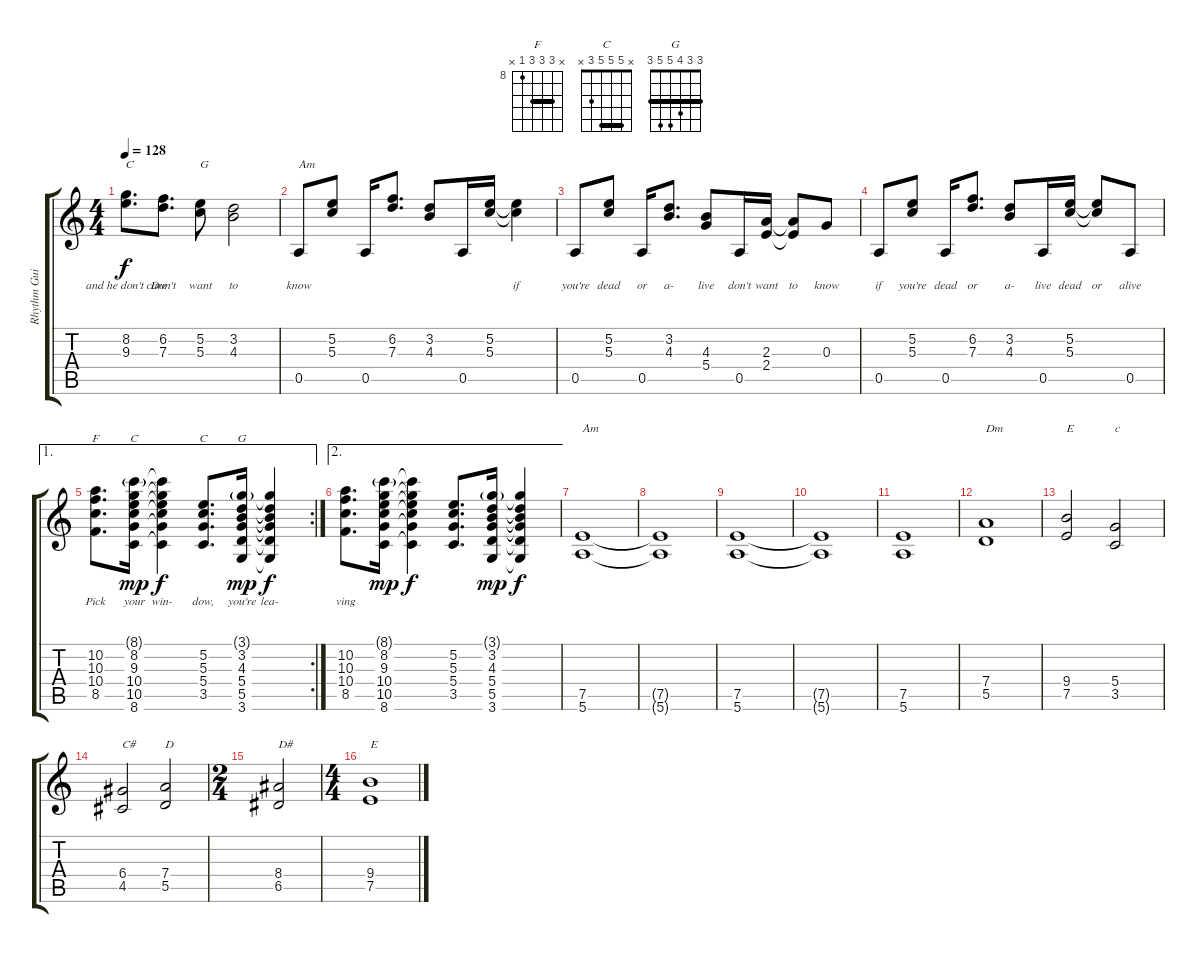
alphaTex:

\track ("Rhythm Guitar" "Rhythm Gui") {instrument overdrivenguitar}
\staff {score tabs}
\tuning (E4 B3 G3 D3 A2 E2) {hide}
\chord ("F" x 10 10 10 8 x) {firstfret 8 barre 10}
\chord ("C" 8 8 9 10 10 8) {firstfret 8 barre 8}
\chord ("C" x 5 5 5 3 x) {barre 5}
\chord ("G" 3 3 4 5 5 3) {barre 3}
\ts (4 4)
\tempo 128
\clef g2
\ks c
(8.2 9.3).8{d txt "C" lyrics (0 "and he don't care") lyrics (1 "") lyrics (2 "") lyrics (3 "") lyrics (4 "") dy f} (6.2 7.3).8{d lyrics (0 "Don't") lyrics (1 "") lyrics (2 "") lyrics (3 "") lyrics (4 "")} (5.2 5.3).8{txt "G" lyrics (0 "want") lyrics (1 "") lyrics (2 "") lyrics (3 "") lyrics (4 "")} (3.2 4.3).2{lyrics (0 "to") lyrics (1 "") lyrics (2 "") lyrics (3 "") lyrics (4 "")} |
0.5.8{txt "Am" lyrics (0 "know") lyrics (1 "") lyrics (2 "") lyrics (3 "") lyrics (4 "")} (5.2 5.3).8{lyrics (0 "") lyrics (1 "") lyrics (2 "") lyrics (3 "") lyrics (4 "")} 0.5.16{lyrics (0 "") lyrics (1 "") lyrics (2 "") lyrics (3 "") lyrics (4 "")} (6.2 7.3).8{d lyrics (0 "") lyrics (1 "") lyrics (2 "") lyrics (3 "") lyrics (4 "")} (3.2 4.3).8{lyrics (0 "") lyrics (1 "") lyrics (2 "") lyrics (3 "") lyrics (4 "")} 0.5.16{lyrics (0 "") lyrics (1 "") lyrics (2 "") lyrics (3 "") lyrics (4 "")} (5.2 5.3).16{lyrics (0 "") lyrics (1 "") lyrics (2 "") lyrics (3 "") lyrics (4 "")} (5.2{t} 5.3{t}).4{lyrics (0 "if") lyrics (1 "") lyrics (2 "") lyrics (3 "") lyrics (4 "")} |
0.5.8{lyrics (0 "you're") lyrics (1 "") lyrics (2 "") lyrics (3 "") lyrics (4 "")} (5.2 5.3).8{lyrics (0 "dead") lyrics (1 "") lyrics (2 "") lyrics (3 "") lyrics (4 "")} 0.5.16{lyrics (0 "or") lyrics (1 "") lyrics (2 "") lyrics (3 "") lyrics (4 "")} (3.2 4.3).8{d lyrics (0 "a-") lyrics (1 "") lyrics (2 "") lyrics (3 "") lyrics (4 "")} (4.3 5.4).8{lyrics (0 "live") lyrics (1 "") lyrics (2 "") lyrics (3 "") lyrics (4 "")} 0.5.16{lyrics (0 "don't") lyrics (1 "") lyrics (2 "") lyrics (3 "") lyrics (4 "")} (2.3 2.4).16{lyrics (0 "want") lyrics (1 "") lyrics (2 "") lyrics (3 "") lyrics (4 "")} (2.3{t} 2.4{t}).8{lyrics (0 "to") lyrics (1 "") lyrics (2 "") lyrics (3 "") lyrics (4 "")} 0.3.8{lyrics (0 "know") lyrics (1 "") lyrics (2 "") lyrics (3 "") lyrics (4 "")} |
0.5.8{lyrics (0 "if") lyrics (1 "") lyrics (2 "") lyrics (3 "") lyrics (4 "")} (5.2 5.3).8{lyrics (0 "you're") lyrics (1 "") lyrics (2 "") lyrics (3 "") lyrics (4 "")} 0.5.16{lyrics (0 "dead") lyrics (1 "") lyrics (2 "") lyrics (3 "") lyrics (4 "")} (6.2 7.3).8{d lyrics (0 "or") lyrics (1 "") lyrics (2 "") lyrics (3 "") lyrics (4 "")} (3.2 4.3).8{lyrics (0 "a-") lyrics (1 "") lyrics (2 "") lyrics (3 "") lyrics (4 "")} 0.5.16{lyrics (0 "live") lyrics (1 "") lyrics (2 "") lyrics (3 "") lyrics (4 "")} (5.2 5.3).16{lyrics (0 "dead") lyrics (1 "") lyrics (2 "") lyrics (3 "") lyrics (4 "")} (5.2{t} 5.3{t}).8{lyrics (0 "or") lyrics (1 "") lyrics (2 "") lyrics (3 "") lyrics (4 "")} 0.5.8{lyrics (0 "alive") lyrics (1 "") lyrics (2 "") lyrics (3 "") lyrics (4 "")} |
\ae 1
\rc 2
(10.2 10.3 10.4 8.5).8{d ch "F" lyrics (0 "Pick") lyrics (1 "") lyrics (2 "") lyrics (3 "") lyrics (4 "")} (8.1{g} 8.2 9.3 10.4 10.5 8.6).16{ch "C" lyrics (0 "your") lyrics (1 "") lyrics (2 "") lyrics (3 "") lyrics (4 "") dy mp} (8.1{t} 8.2{t} 9.3{t} 10.4{t} 10.5{t} 8.6{t}).4{lyrics (0 "win-") lyrics (1 "") lyrics (2 "") lyrics (3 "") lyrics (4 "") dy f} (5.2 5.3 5.4 3.5).8{d ch "C" lyrics (0 "dow,") lyrics (1 "") lyrics (2 "") lyrics (3 "") lyrics (4 "")} (3.1{g} 3.2 4.3 5.4 5.5 3.6).16{ch "G" lyrics (0 "you're") lyrics (1 "") lyrics (2 "") lyrics (3 "") lyrics (4 "") dy mp} (3.1{t} 3.2{t} 4.3{t} 5.4{t} 5.5{t} 3.6{t}).4{lyrics (0 "lea-") lyrics (1 "") lyrics (2 "") lyrics (3 "") lyrics (4 "") dy f} |
\ae 2
(10.2 10.3 10.4 8.5).8{d lyrics (0 "ving") lyrics (1 "") lyrics (2 "") lyrics (3 "") lyrics (4 "")} (8.1{g} 8.2 9.3 10.4 10.5 8.6).16{dy mp} (8.1{t} 8.2{t} 9.3{t} 10.4{t} 10.5{t} 8.6{t}).4{dy f} (5.2 5.3 5.4 3.5).8{d} (3.1{g} 3.2 4.3 5.4 5.5 3.6).16{dy mp} (3.1{t} 3.2{t} 4.3{t} 5.4{t} 5.5{t} 3.6{t}).4{dy f} |
(7.5 5.6).1{txt "Am"} |
(7.5{t} 5.6{t}).1 |
(7.5 5.6).1 |
(7.5{t} 5.6{t}).1 |
(7.5 5.6).1 |
(7.4 5.5).1{txt "Dm"} |
(9.4 7.5).2{txt "E"} (5.4 3.5).2{txt "c"} |
(6.4 4.5).2{txt "C#"} (7.4 5.5).2{txt "D "} |
\ts (2 4)
(8.4 6.5).2{txt "D#"} |
\ts (4 4)
(9.4 7.5).1{txt "E"}
